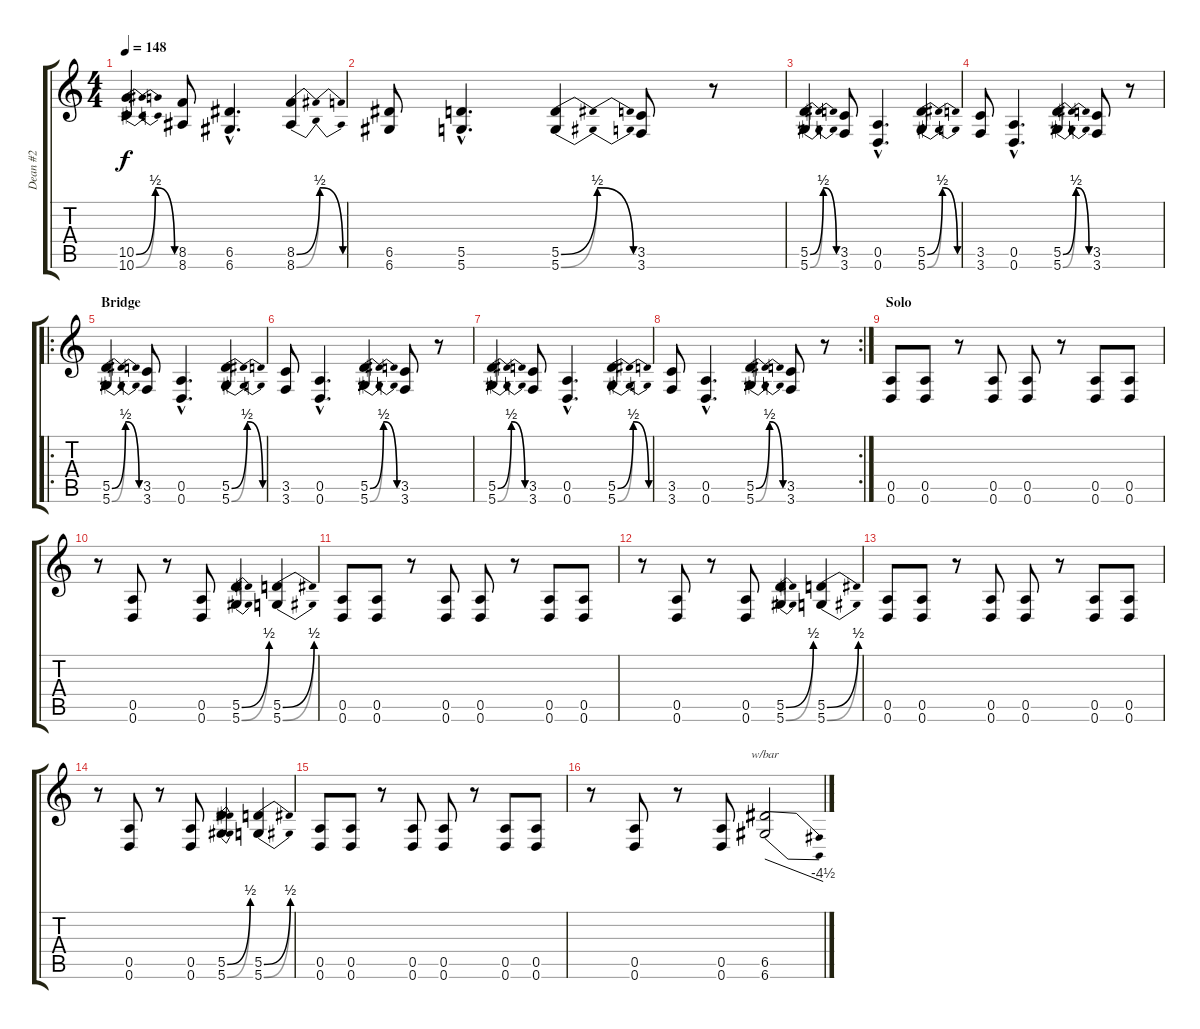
\track ("Dean #2" "Dean #2") {instrument distortionguitar}
\staff {score tabs}
\tuning (E4 B3 G3 D3 A2 D2) {hide}
\ts (4 4)
\tempo 148
\clef g2
\ks c
(10.5{be (bendrelease 0 0 30 2 30 2 60 0)} 10.6{be (bendrelease 0 0 30 2 30 2 60 0)}).4{dy f} (8.5 8.6).8 (6.5{hac} 6.6{hac}).4{d} (8.5{be (bendrelease 0 0 30 2 30 2 60 0)} 8.6{be (bendrelease 0 0 30 2 30 2 60 0)}).4 |
(6.5 6.6).8 (5.5{hac} 5.6{hac}).4{d} (5.5{be (bendrelease 0 0 30 2 30 2 60 0)} 5.6{be (bendrelease 0 0 30 2 30 2 60 0)}).4 (3.5 3.6).8 r.8 |
(5.5{be (bendrelease 0 0 30 2 30 2 60 0)} 5.6{be (bendrelease 0 0 30 2 30 2 60 0)}).4 (3.5 3.6).8 (0.5{hac} 0.6{hac}).4{d} (5.5{be (bendrelease 0 0 30 2 30 2 60 0)} 5.6{be (bendrelease 0 0 30 2 30 2 60 0)}).4 |
(3.5 3.6).8 (0.5{hac} 0.6{hac}).4{d} (5.5{be (bendrelease 0 0 30 2 30 2 60 0)} 5.6{be (bendrelease 0 0 30 2 30 2 60 0)}).4 (3.5 3.6).8 r.8 |
\ro
\section ("" "Bridge")
(5.5{be (bendrelease 0 0 30 2 30 2 60 0)} 5.6{be (bendrelease 0 0 30 2 30 2 60 0)}).4 (3.5 3.6).8 (0.5{hac} 0.6{hac}).4{d} (5.5{be (bendrelease 0 0 30 2 30 2 60 0)} 5.6{be (bendrelease 0 0 30 2 30 2 60 0)}).4 |
(3.5 3.6).8 (0.5{hac} 0.6{hac}).4{d} (5.5{be (bendrelease 0 0 30 2 30 2 60 0)} 5.6{be (bendrelease 0 0 30 2 30 2 60 0)}).4 (3.5 3.6).8 r.8 |
(5.5{be (bendrelease 0 0 30 2 30 2 60 0)} 5.6{be (bendrelease 0 0 30 2 30 2 60 0)}).4 (3.5 3.6).8 (0.5{hac} 0.6{hac}).4{d} (5.5{be (bendrelease 0 0 30 2 30 2 60 0)} 5.6{be (bendrelease 0 0 30 2 30 2 60 0)}).4 |
\rc 2
(3.5 3.6).8 (0.5{hac} 0.6{hac}).4{d} (5.5{be (bendrelease 0 0 30 2 30 2 60 0)} 5.6{be (bendrelease 0 0 30 2 30 2 60 0)}).4 (3.5 3.6).8 r.8 |
\section ("" "Solo")
(0.5 0.6).8 (0.5 0.6).8 r.8 (0.5 0.6).8 (0.5 0.6).8 r.8 (0.5 0.6).8 (0.5 0.6).8 |
r.8 (0.5 0.6).8 r.8 (0.5 0.6).8 (5.5{be (bend 0 0 60 2)} 5.6{be (bend 0 0 60 2)}).4 (5.5{be (bend 0 0 60 2)} 5.6{be (bend 0 0 60 2)}).4 |
(0.5 0.6).8 (0.5 0.6).8 r.8 (0.5 0.6).8 (0.5 0.6).8 r.8 (0.5 0.6).8 (0.5 0.6).8 |
r.8 (0.5 0.6).8 r.8 (0.5 0.6).8 (5.5{be (bend 0 0 60 2)} 5.6{be (bend 0 0 60 2)}).4 (5.5{be (bend 0 0 60 2)} 5.6{be (bend 0 0 60 2)}).4 |
(0.5 0.6).8 (0.5 0.6).8 r.8 (0.5 0.6).8 (0.5 0.6).8 r.8 (0.5 0.6).8 (0.5 0.6).8 |
r.8 (0.5 0.6).8 r.8 (0.5 0.6).8 (5.5{be (bend 0 0 60 2)} 5.6{be (bend 0 0 60 2)}).4 (5.5{be (bend 0 0 60 2)} 5.6{be (bend 0 0 60 2)}).4 |
(0.5 0.6).8 (0.5 0.6).8 r.8 (0.5 0.6).8 (0.5 0.6).8 r.8 (0.5 0.6).8 (0.5 0.6).8 |
r.8 (0.5 0.6).8 r.8 (0.5 0.6).8 (6.5 6.6).2{tbe (dive default 0 0 60 -18)}
